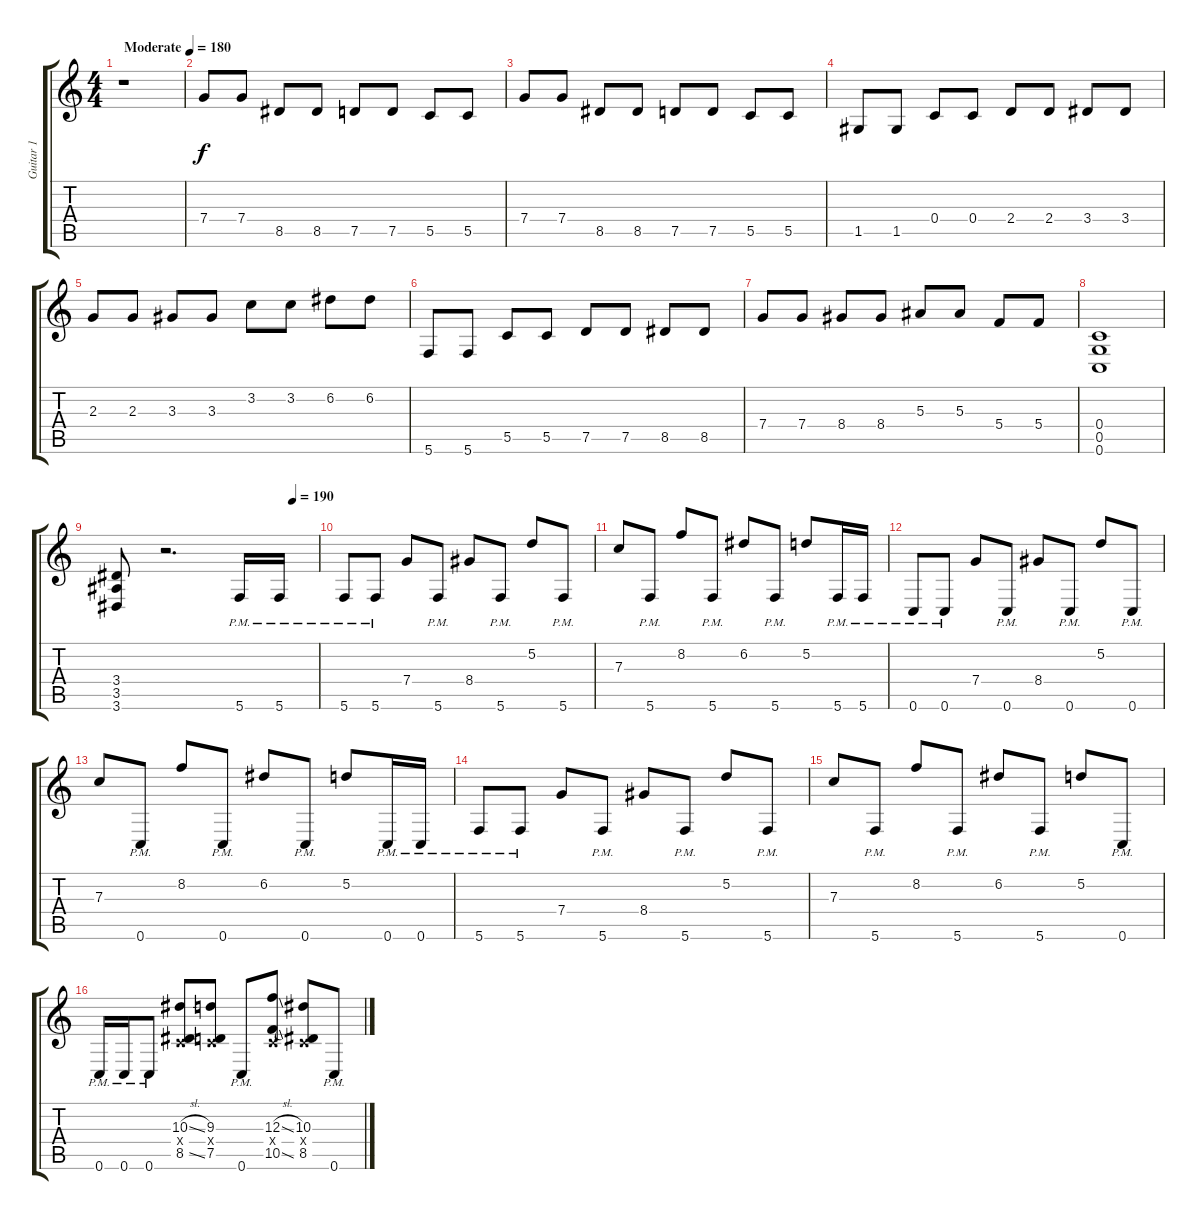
\track ("Guitar 1" "Guitar 1") {instrument distortionguitar}
\staff {score tabs}
\tuning (D4 A3 F3 C3 G2 C2) {hide}
\ts (4 4)
\tempo (180 "Moderate")
\clef g2
\ks c
r.1{dy f instrument distortionguitar} |
7.4.8 7.4.8 8.5.8 8.5.8 7.5.8 7.5.8 5.5.8 5.5.8 |
7.4.8 7.4.8 8.5.8 8.5.8 7.5.8 7.5.8 5.5.8 5.5.8 |
1.5.8 1.5.8 0.4.8 0.4.8 2.4.8 2.4.8 3.4.8 3.4.8 |
2.3.8 2.3.8 3.3.8 3.3.8 3.2.8 3.2.8 6.2.8 6.2.8 |
5.6.8 5.6.8 5.5.8 5.5.8 7.5.8 7.5.8 8.5.8 8.5.8 |
7.4.8 7.4.8 8.4.8 8.4.8 5.3.8 5.3.8 5.4.8 5.4.8 |
(0.4 0.5 0.6).1 |
\tempo (190 0.875)
(3.4 3.5 3.6).8 r.2{d} 5.6{pm}.16 5.6{pm}.16 |
5.6{pm}.8 5.6{pm}.8 7.4.8 5.6{pm}.8 8.4.8 5.6{pm}.8 5.2.8 5.6{pm}.8 |
7.3.8 5.6{pm}.8 8.2.8 5.6{pm}.8 6.2.8 5.6{pm}.8 5.2.8 5.6{pm}.16 5.6{pm}.16 |
0.6{pm}.8 0.6{pm}.8 7.4.8 0.6{pm}.8 8.4.8 0.6{pm}.8 5.2.8 0.6{pm}.8 |
7.3.8 0.6{pm}.8 8.2.8 0.6{pm}.8 6.2.8 0.6{pm}.8 5.2.8 0.6{pm}.16 0.6{pm}.16 |
5.6{pm}.8 5.6{pm}.8 7.4.8 5.6{pm}.8 8.4.8 5.6{pm}.8 5.2.8 5.6{pm}.8 |
7.3.8 5.6{pm}.8 8.2.8 5.6{pm}.8 6.2.8 5.6{pm}.8 5.2.8 0.6{pm}.8 |
0.6{pm}.16 0.6{pm}.16 0.6{pm}.8 (10.3{sl} 0.4{x} 8.5{sl}).8 (9.3 0.4{x} 7.5).8 0.6{pm}.8 (12.3{sl} 0.4{x} 10.5{sl}).8 (10.3 0.4{x} 8.5).8 0.6{pm}.8
